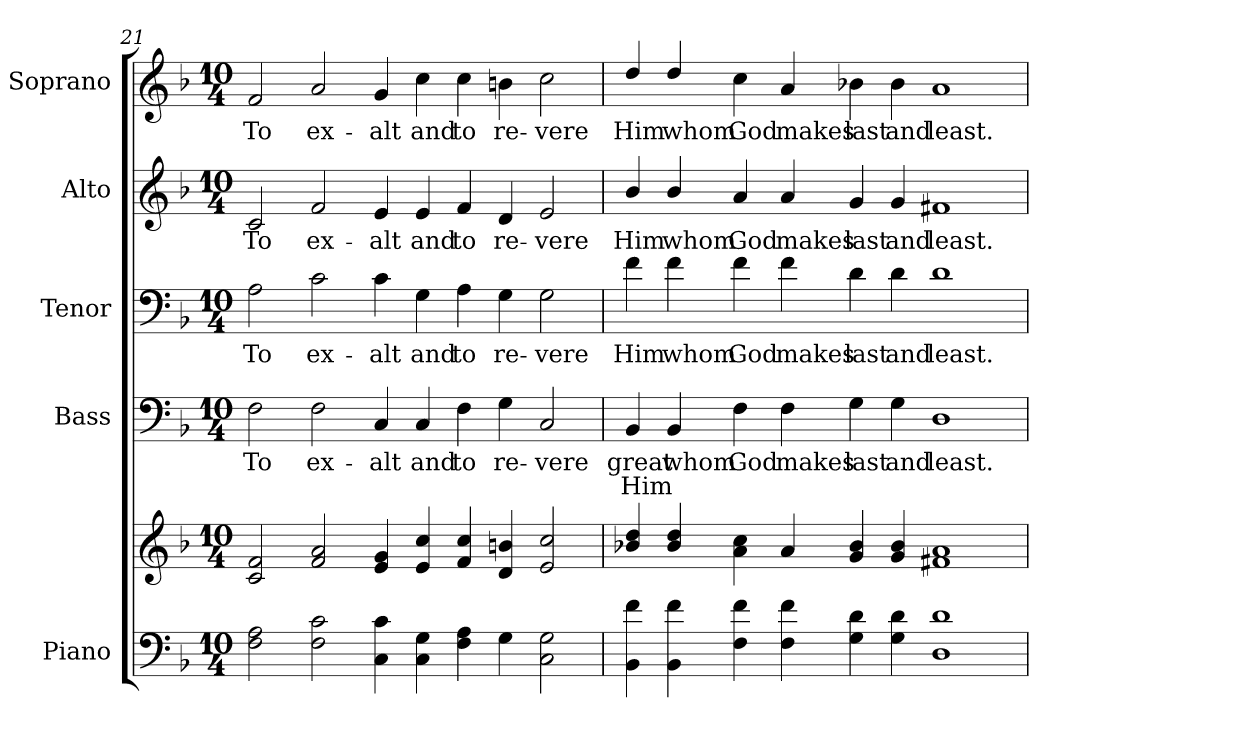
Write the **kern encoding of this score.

**kern	**kern	**kern	**text	**text	**kern	**text	**kern	**text	**kern	**text
*part5	*part5	*part4	*part4	*part4	*part3	*part3	*part2	*part2	*part1	*part1
*staff6	*staff5	*staff4	*staff4	*staff4	*staff3	*staff3	*staff2	*staff2	*staff1	*staff1
*I"Piano	*	*I"Bass	*	*	*I"Tenor	*	*I"Alto	*	*I"Soprano	*
*I'Pno.	*	*I'B.	*	*	*I'T.	*	*I'A.	*	*I'S.	*
!!LO:PB:g=z
*clefF4	*clefG2	*clefF4	*	*	*clefF4	*	*clefG2	*	*clefG2	*
*k[b-]	*k[b-]	*k[b-]	*	*	*k[b-]	*	*k[b-]	*	*k[b-]	*
*F:	*F:	*F:	*	*	*F:	*	*F:	*	*F:	*
*M10/4	*M10/4	*M10/4	*	*	*M10/4	*	*M10/4	*	*M10/4	*
=21	=21	=21	=21	=21	=21	=21	=21	=21	=21	=21
!	!	!	!LO:LY:b:color=#000000	!	!	!	!	!	!	!
!	!	!	!	!	!	!LO:LY:b:color=#000000	!	!	!	!
!	!	!	!	!	!	!	!	!LO:LY:b:color=#000000	!	!
!	!	!	!	!	!	!	!	!	!	!LO:LY:b:color=#000000
2Fi\ 2Ai	2ci/ 2fi	2Fi\	To	.	2Ai\	To	2ci/	To	2fi/	To
!	!	!	!LO:LY:b:color=#000000	!	!	!	!	!	!	!
!	!	!	!	!	!	!LO:LY:b:color=#000000	!	!	!	!
!	!	!	!	!	!	!	!	!LO:LY:b:color=#000000	!	!
!	!	!	!	!	!	!	!	!	!	!LO:LY:b:color=#000000
2Fi\ 2ci	2fi/ 2ai	2Fi\	ex-	.	2ci\	ex-	2fi/	ex-	2ai/	ex-
!	!	!	!LO:LY:b:color=#000000	!	!	!	!	!	!	!
!	!	!	!	!	!	!LO:LY:b:color=#000000	!	!	!	!
!	!	!	!	!	!	!	!	!LO:LY:b:color=#000000	!	!
!	!	!	!	!	!	!	!	!	!	!LO:LY:b:color=#000000
4Ci\ 4ci	4ei/ 4gi	4Ci/	-alt	.	4ci\	-alt	4ei/	-alt	4gi/	-alt
!	!	!	!LO:LY:b:color=#000000	!	!	!	!	!	!	!
!	!	!	!	!	!	!LO:LY:b:color=#000000	!	!	!	!
!	!	!	!	!	!	!	!	!LO:LY:b:color=#000000	!	!
!	!	!	!	!	!	!	!	!	!	!LO:LY:b:color=#000000
4Ci\ 4Gi	4ei/ 4cci	4Ci/	and	.	4Gi\	and	4ei/	and	4cci\	and
!	!	!	!LO:LY:b:color=#000000	!	!	!	!	!	!	!
!	!	!	!	!	!	!LO:LY:b:color=#000000	!	!	!	!
!	!	!	!	!	!	!	!	!LO:LY:b:color=#000000	!	!
!	!	!	!	!	!	!	!	!	!	!LO:LY:b:color=#000000
4Fi\ 4Ai	4fi/ 4cci	4Fi\	to	.	4Ai\	to	4fi/	to	4cci\	to
!	!	!	!LO:LY:b:color=#000000	!	!	!	!	!	!	!
!	!	!	!	!	!	!LO:LY:b:color=#000000	!	!	!	!
!	!	!	!	!	!	!	!	!LO:LY:b:color=#000000	!	!
!	!	!	!	!	!	!	!	!	!	!LO:LY:b:color=#000000
4Gi\	4di/ 4bni	4Gi\	re-	.	4Gi\	re-	4di/	re-	4bni\	re-
!	!	!	!LO:LY:b:color=#000000	!	!	!	!	!	!	!
!	!	!	!	!	!	!LO:LY:b:color=#000000	!	!	!	!
!	!	!	!	!	!	!	!	!LO:LY:b:color=#000000	!	!
!	!	!	!	!	!	!	!	!	!	!LO:LY:b:color=#000000
2Ci\ 2Gi	2ei/ 2cci	2Ci/	-vere	.	2Gi\	-vere	2ei/	-vere	2cci\	-vere
=22	=22	=22	=22	=22	=22	=22	=22	=22	=22	=22
!	!	!	!LO:LY:b:color=#000000	!LO:LY:b:color=#000000	!	!	!	!	!	!
!	!	!	!	!	!	!LO:LY:b:color=#000000	!	!	!	!
!	!	!	!	!	!	!	!	!LO:LY:b:color=#000000	!	!
!	!	!	!	!	!	!	!	!	!	!LO:LY:b:color=#000000
4BB-i\ 4fi	4b-Xi/ 4ddi	4BB-i/	great	Him	4fi\	Him	4b-i/	Him	4ddi/	Him
!	!	!	!LO:LY:b:color=#000000	!	!	!	!	!	!	!
!	!	!	!	!	!	!LO:LY:b:color=#000000	!	!	!	!
!	!	!	!	!	!	!	!	!LO:LY:b:color=#000000	!	!
!	!	!	!	!	!	!	!	!	!	!LO:LY:b:color=#000000
4BB-i\ 4fi	4b-i/ 4ddi	4BB-i/	whom	.	4fi\	whom	4b-i/	whom	4ddi/	whom
!	!	!	!LO:LY:b:color=#000000	!	!	!	!	!	!	!
!	!	!	!	!	!	!LO:LY:b:color=#000000	!	!	!	!
!	!	!	!	!	!	!	!	!LO:LY:b:color=#000000	!	!
!	!	!	!	!	!	!	!	!	!	!LO:LY:b:color=#000000
4Fi\ 4fi	4ai\ 4cci	4Fi\	God	.	4fi\	God	4ai/	God	4cci\	God
!	!	!	!LO:LY:b:color=#000000	!	!	!	!	!	!	!
!	!	!	!	!	!	!LO:LY:b:color=#000000	!	!	!	!
!	!	!	!	!	!	!	!	!LO:LY:b:color=#000000	!	!
!	!	!	!	!	!	!	!	!	!	!LO:LY:b:color=#000000
4Fi\ 4fi	4ai/	4Fi\	makes	.	4fi\	makes	4ai/	makes	4ai/	makes
!	!	!	!LO:LY:b:color=#000000	!	!	!	!	!	!	!
!	!	!	!	!	!	!LO:LY:b:color=#000000	!	!	!	!
!	!	!	!	!	!	!	!	!LO:LY:b:color=#000000	!	!
!	!	!	!	!	!	!	!	!	!	!LO:LY:b:color=#000000
4Gi\ 4di	4gi/ 4b-i	4Gi\	last	.	4di\	last	4gi/	last	4b-Xi\	last
!	!	!	!LO:LY:b:color=#000000	!	!	!	!	!	!	!
!	!	!	!	!	!	!LO:LY:b:color=#000000	!	!	!	!
!	!	!	!	!	!	!	!	!LO:LY:b:color=#000000	!	!
!	!	!	!	!	!	!	!	!	!	!LO:LY:b:color=#000000
4Gi\ 4di	4gi/ 4b-i	4Gi\	and	.	4di\	and	4gi/	and	4b-i\	and
!	!	!	!LO:LY:b:color=#000000	!	!	!	!	!	!	!
!	!	!	!	!	!	!LO:LY:b:color=#000000	!	!	!	!
!	!	!	!	!	!	!	!	!LO:LY:b:color=#000000	!	!
!	!	!	!	!	!	!	!	!	!	!LO:LY:b:color=#000000
1Di 1di	1f#Xi 1ai	1Di	least.	.	1di	least.	1f#Xi	least.	1ai	least.
=	=	=	=	=	=	=	=	=	=	=
*-	*-	*-	*-	*-	*-	*-	*-	*-	*-	*-
